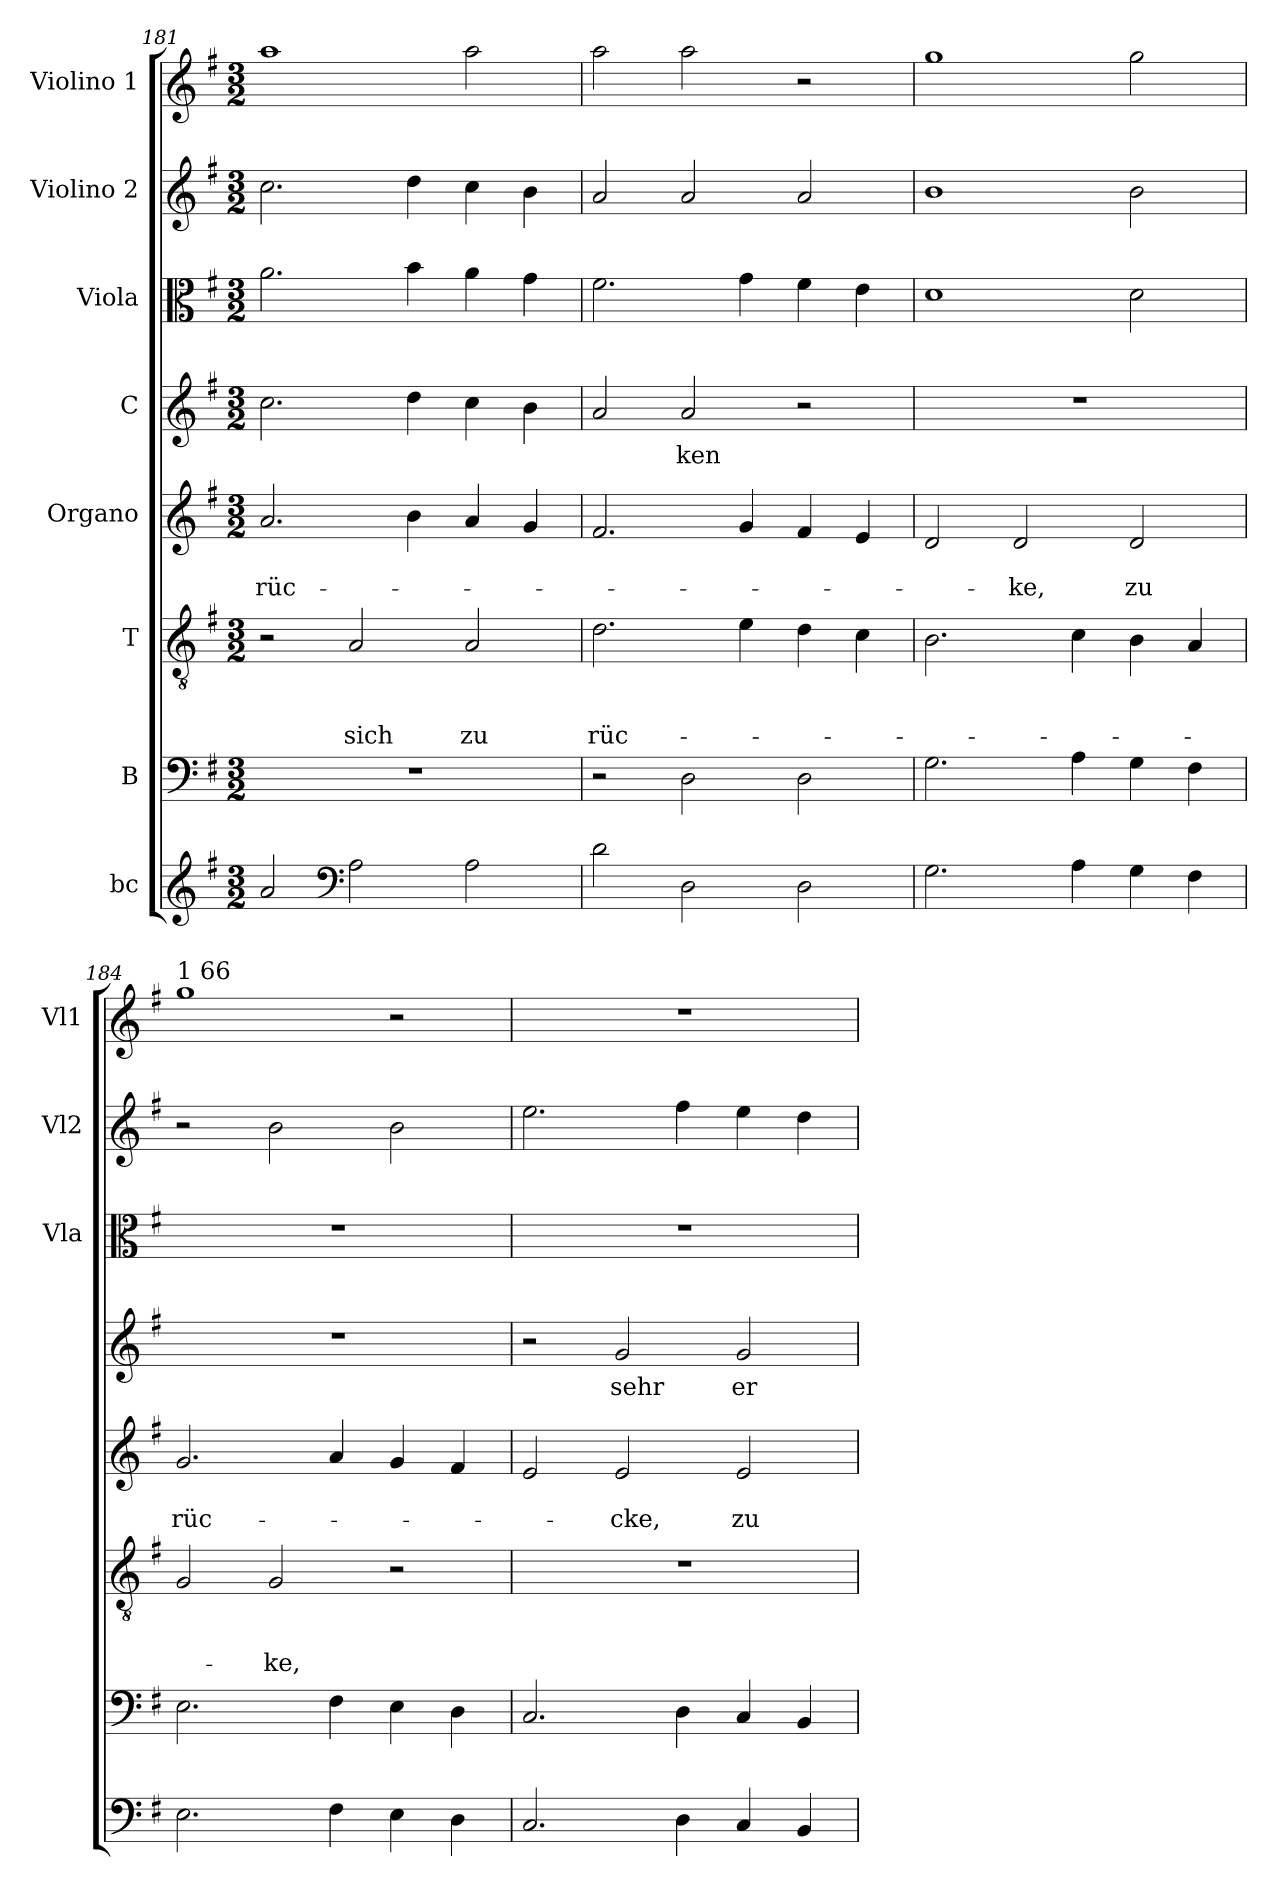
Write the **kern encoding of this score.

**kern	**kern	**kern	**text	**text	**text	**kern	**text	**text	**kern	**text	**kern	**kern	**kern
*part8	*part7	*part6	*part6	*part6	*part6	*part5	*part5	*part5	*part4	*part4	*part3	*part2	*part1
*staff8	*staff7	*staff6	*staff6	*staff6	*staff6	*staff5	*staff5	*staff5	*staff4	*staff4	*staff3	*staff2	*staff1
*I"bc	*I"B	*I"T	*	*	*	*I"Organo	*	*	*I"C	*	*I"Viola	*I"Violino 2	*I"Violino 1
*	*	*	*	*	*	*	*	*	*	*	*I'Vla	*I'Vl2	*I'Vl1
*clefG2	*clefF4	*clefGv2	*	*	*	*clefG2	*	*	*clefG2	*	*clefC3	*clefG2	*clefG2
*k[f#]	*k[f#]	*k[f#]	*	*	*	*k[f#]	*	*	*k[f#]	*	*k[f#]	*k[f#]	*k[f#]
*G:	*G:	*G:	*	*	*	*G:	*	*	*G:	*	*G:	*G:	*G:
*M3/2	*M3/2	*M3/2	*	*	*	*M3/2	*	*	*M3/2	*	*M3/2	*M3/2	*M3/2
=181	=181	=181	=181	=181	=181	=181	=181	=181	=181	=181	=181	=181	=181
!	!LO:N:vis=1	!	!	!	!	!	!	!LO:LY:b	!	!	!	!	!
2a/	1.r	2r	.	.	.	2.a/	.	rüc-	2.cc\	.	2.a\	2.cc\	1aa
*clefF4	*	*	*	*	*	*	*	*	*	*	*	*	*
!	!	!	!	!	!LO:LY:b	!	!	!	!	!	!	!	!
2A\	.	2A/	.	.	sich	.	.	.	.	.	.	.	.
.	.	.	.	.	.	4b\	.	.	4dd\	.	4b\	4dd\	.
!	!	!	!	!	!LO:LY:b	!	!	!	!	!	!	!	!
2A\	.	2A/	.	.	zu	4a/	.	.	4cc\	.	4a\	4cc\	2aa\
.	.	.	.	.	.	4g/	.	.	4b\	.	4g\	4b\	.
=182	=182	=182	=182	=182	=182	=182	=182	=182	=182	=182	=182	=182	=182
!	!	!	!	!	!LO:LY:b	!	!	!	!	!	!	!	!
2d\	2r	2.d\	.	.	rüc-	2.f#/	.	.	2a/	.	2.f#\	2a/	2aa\
!	!	!	!	!	!	!	!	!	!	!LO:LY:b	!	!	!
2D\	2D\	.	.	.	.	.	.	.	2a/	-ken	.	2a/	2aa\
.	.	4e\	.	.	.	4g/	.	.	.	.	4g\	.	.
2D\	2D\	4d\	.	.	.	4f#/	.	.	2r	.	4f#\	2a/	2r
.	.	4c\	.	.	.	4e/	.	.	.	.	4e\	.	.
=183	=183	=183	=183	=183	=183	=183	=183	=183	=183	=183	=183	=183	=183
!	!	!	!	!	!	!	!	!	!LO:N:vis=1	!	!	!	!
2.G\	2.G\	2.B\	.	.	.	2d/	.	.	1.r	.	1d	1b	1gg
!	!	!	!	!	!	!	!	!LO:LY:b	!	!	!	!	!
.	.	.	.	.	.	2d/	.	-ke,	.	.	.	.	.
4A\	4A\	4c\	.	.	.	.	.	.	.	.	.	.	.
!	!	!	!	!	!	!	!	!LO:LY:b	!	!	!	!	!
4G\	4G\	4B\	.	.	.	2d/	.	zu	.	.	2d\	2b\	2gg\
4F#\	4F#\	4A/	.	.	.	.	.	.	.	.	.	.	.
!!LO:LB:g=z
=184	=184	=184	=184	=184	=184	=184	=184	=184	=184	=184	=184	=184	=184
!	!	!	!	!	!	!	!	!	!	!	!	!	!LO:TX:a:t=1 66
!	!	!	!	!	!	!	!	!LO:LY:b	!LO:N:vis=1	!	!LO:N:vis=1	!	!
2.E\	2.E\	2G/	.	.	.	2.g/	.	rüc-	1.r	.	1.r	2r	1gg
!	!	!	!	!	!LO:LY:b	!	!	!	!	!	!	!	!
.	.	2G/	.	.	-ke,	.	.	.	.	.	.	2b\	.
4F#\	4F#\	.	.	.	.	4a/	.	.	.	.	.	.	.
4E\	4E\	2r	.	.	.	4g/	.	.	.	.	.	2b\	2r
4D\	4D\	.	.	.	.	4f#/	.	.	.	.	.	.	.
=185	=185	=185	=185	=185	=185	=185	=185	=185	=185	=185	=185	=185	=185
!	!	!LO:N:vis=1	!	!	!	!	!	!	!	!	!LO:N:vis=1	!	!LO:N:vis=1
2.C/	2.C/	1.r	.	.	.	2e/	.	.	2r	.	1.r	2.ee\	1.r
!	!	!	!	!	!	!	!	!LO:LY:b	!	!LO:LY:b	!	!	!
.	.	.	.	.	.	2e/	.	-cke,	2g/	sehr	.	.	.
4D\	4D\	.	.	.	.	.	.	.	.	.	.	4ff#\	.
!	!	!	!	!	!	!	!	!LO:LY:b	!	!LO:LY:b	!	!	!
4C/	4C/	.	.	.	.	2e/	.	zu	2g/	er-	.	4ee\	.
4BB/	4BB/	.	.	.	.	.	.	.	.	.	.	4dd\	.
=	=	=	=	=	=	=	=	=	=	=	=	=	=
*-	*-	*-	*-	*-	*-	*-	*-	*-	*-	*-	*-	*-	*-
